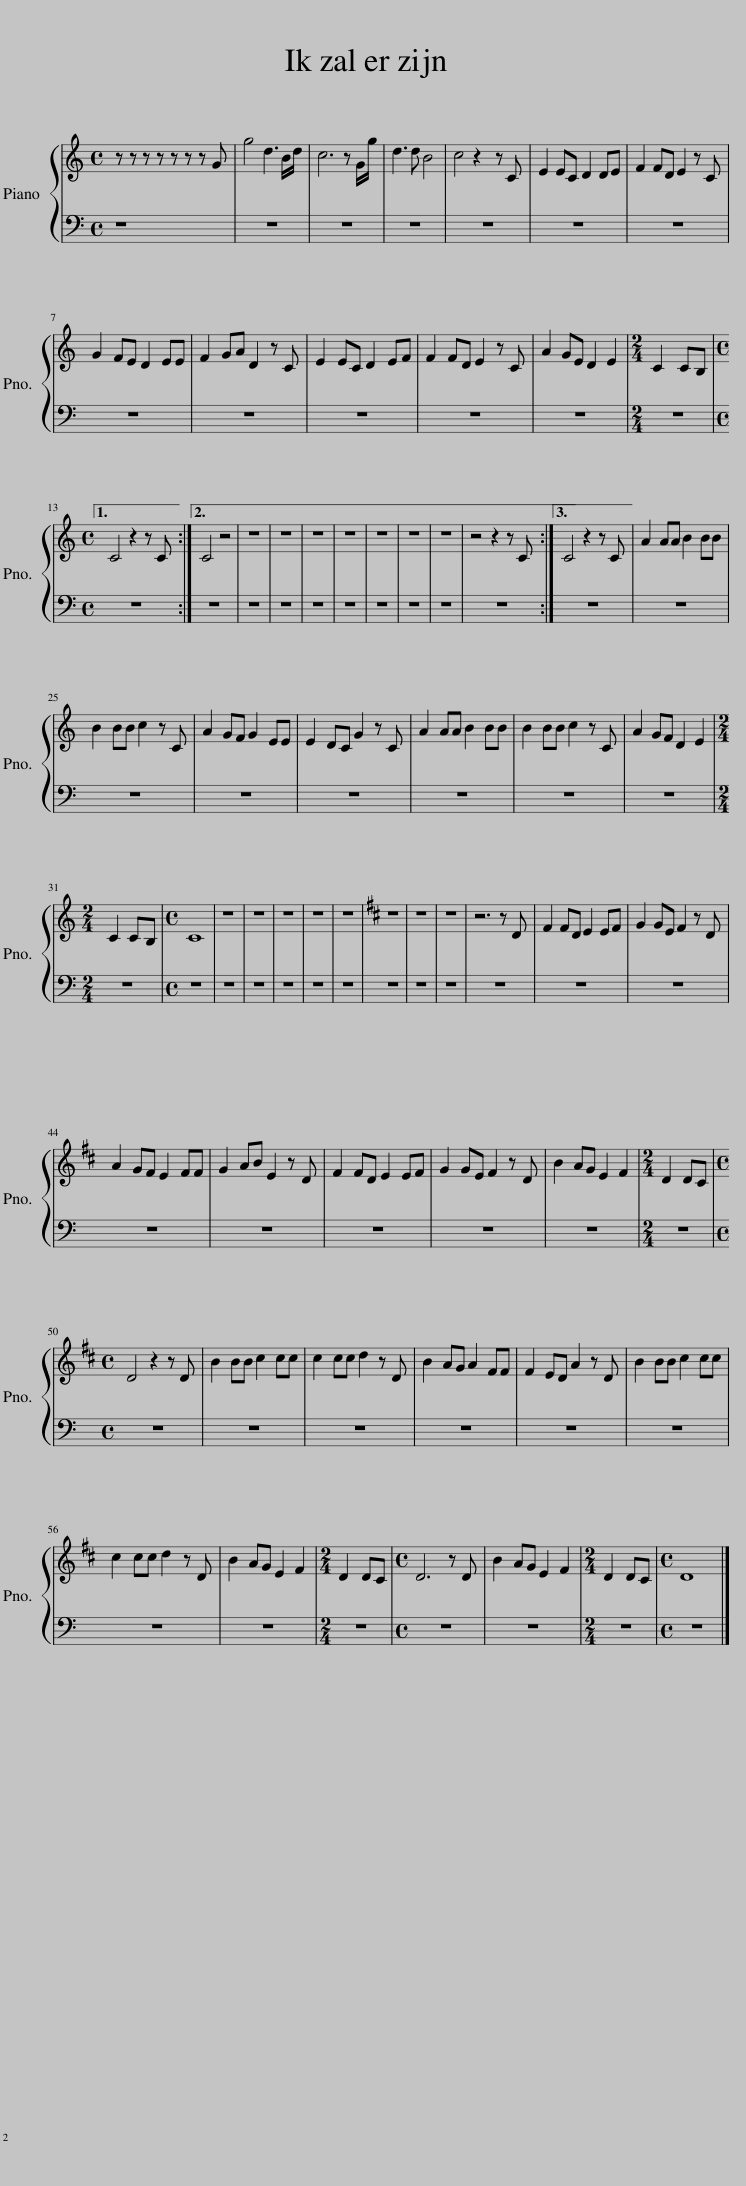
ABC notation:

X:1
L:1/8
M:4/4
I:linebreak $
K:C
V:1 treble
V:1
 z z z z z z z G | g4 d3 B/d/ | c6 z G/g/ | d3 d B4 | c4 z2 z C | %5
 E2 EC D2 DE | F2 FD E2 z C |$ G2 FE D2 EE | F2 GA D2 z C | E2 EC D2 EF | %10
 F2 FD E2 z C | A2 GE D2 E2 |[M:2/4] C2 CB, |1$[M:4/4] C4 z2 z C :|2 C4 z4 || %15
 z8 | z8 | z8 | z8 | z8 | %20
 z8 | z8 | z4 z2 z C :|3 C4 z2 z C || A2 AA B2 BB |$ %25
 B2 BB c2 z C | A2 GF G2 EE | E2 DC G2 z C | A2 AA B2 BB | B2 BB c2 z C | %30
 A2 GF D2 E2 |$[M:2/4] C2 CB, |[M:4/4] C8 | z8 | z8 | %35
 z8 | z8 | z8 |[K:D] z8 | z8 | %40
 z8 | z6 z D | F2 FD E2 EF | G2 GE F2 z D |$ A2 GF E2 FF | %45
 G2 AB E2 z D | F2 FD E2 EF | G2 GE F2 z D | B2 AG E2 F2 |[M:2/4] D2 DC |$ %50
[M:4/4] D4 z2 z D | B2 BB c2 cc | c2 cc d2 z D | B2 AG A2 FF | F2 ED A2 z D | %55
 B2 BB c2 cc |$ c2 cc d2 z D | B2 AG E2 F2 |[M:2/4] D2 DC |[M:4/4] D6 z D | %60
 B2 AG E2 F2 |[M:2/4] D2 DC |[M:4/4] D8 |] %63
